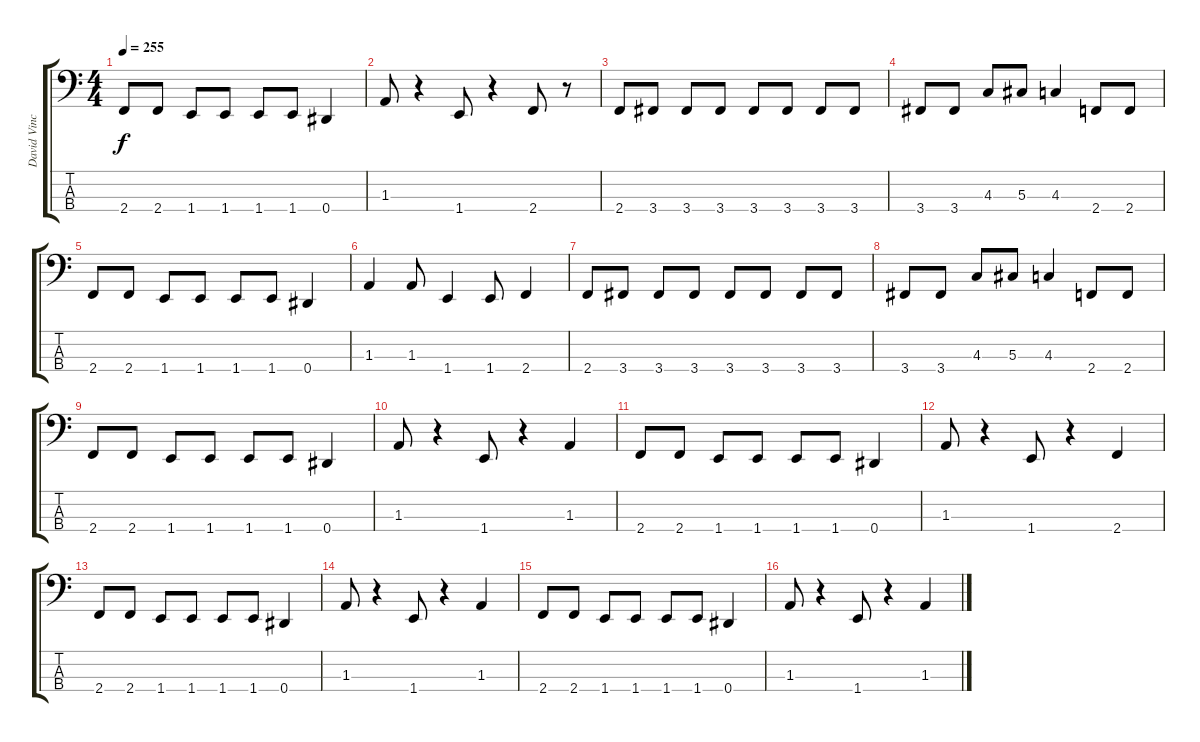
\track ("David Vincent" "David Vinc") {instrument electricbasspick}
\staff {score tabs}
\tuning (Gb2 Db2 Ab1 Eb1) {hide}
\ts (4 4)
\tempo 255
\clef f4
\ks c
2.4.8{dy f} 2.4.8 1.4.8 1.4.8 1.4.8 1.4.8 0.4.4 |
1.3.8 r.4 1.4.8 r.4 2.4.8 r.8 |
2.4.8 3.4.8 3.4.8 3.4.8 3.4.8 3.4.8 3.4.8 3.4.8 |
3.4.8 3.4.8 4.3.8 5.3.8 4.3.4 2.4.8 2.4.8 |
2.4.8 2.4.8 1.4.8 1.4.8 1.4.8 1.4.8 0.4.4 |
1.3.4 1.3.8 1.4.4 1.4.8 2.4.4 |
2.4.8 3.4.8 3.4.8 3.4.8 3.4.8 3.4.8 3.4.8 3.4.8 |
3.4.8 3.4.8 4.3.8 5.3.8 4.3.4 2.4.8 2.4.8 |
2.4.8 2.4.8 1.4.8 1.4.8 1.4.8 1.4.8 0.4.4 |
1.3.8 r.4 1.4.8 r.4 1.3.4 |
2.4.8 2.4.8 1.4.8 1.4.8 1.4.8 1.4.8 0.4.4 |
1.3.8 r.4 1.4.8 r.4 2.4.4 |
2.4.8 2.4.8 1.4.8 1.4.8 1.4.8 1.4.8 0.4.4 |
1.3.8 r.4 1.4.8 r.4 1.3.4 |
2.4.8 2.4.8 1.4.8 1.4.8 1.4.8 1.4.8 0.4.4 |
1.3.8 r.4 1.4.8 r.4 1.3.4
